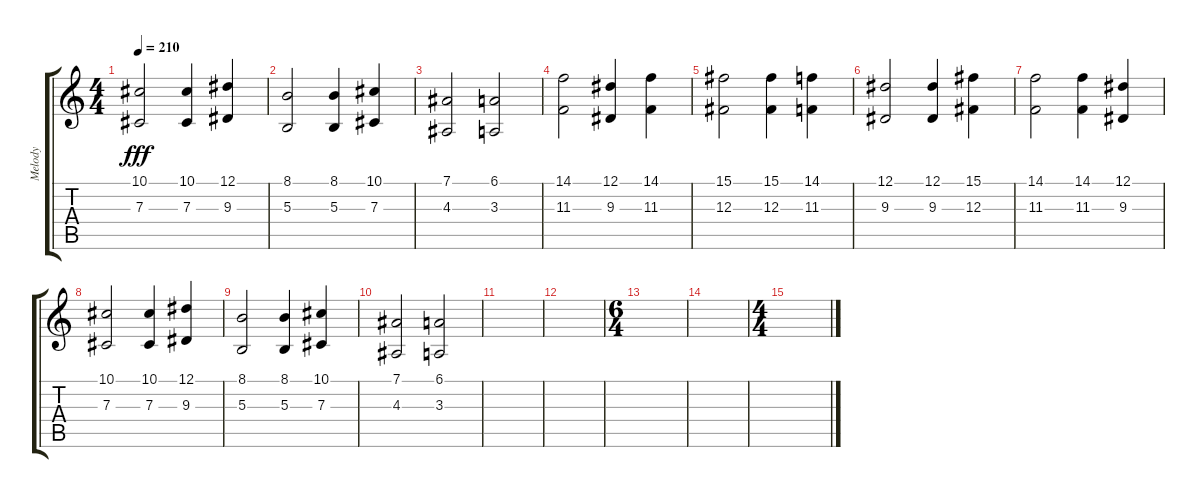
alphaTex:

\track ("Melody" "Melody") {instrument accordion}
\staff {score tabs}
\tuning (Eb4 Bb3 Gb3 Db3 Ab2 Eb2) {hide}
\ts (4 4)
\tempo 210
\clef g2
\ks c
(10.1 7.3).2{dy fff} (10.1 7.3).4 (12.1 9.3).4 |
(8.1 5.3).2 (8.1 5.3).4 (10.1 7.3).4 |
(7.1 4.3).2 (6.1 3.3).2 |
(14.1 11.3).2 (12.1 9.3).4 (14.1 11.3).4 |
(15.1 12.3).2 (15.1 12.3).4 (14.1 11.3).4 |
(12.1 9.3).2 (12.1 9.3).4 (15.1 12.3).4 |
(14.1 11.3).2 (14.1 11.3).4 (12.1 9.3).4 |
(10.1 7.3).2 (10.1 7.3).4 (12.1 9.3).4 |
(8.1 5.3).2 (8.1 5.3).4 (10.1 7.3).4 |
(7.1 4.3).2 (6.1 3.3).2 |
|
|
\ts (6 4)
|
|
\ts (4 4)
